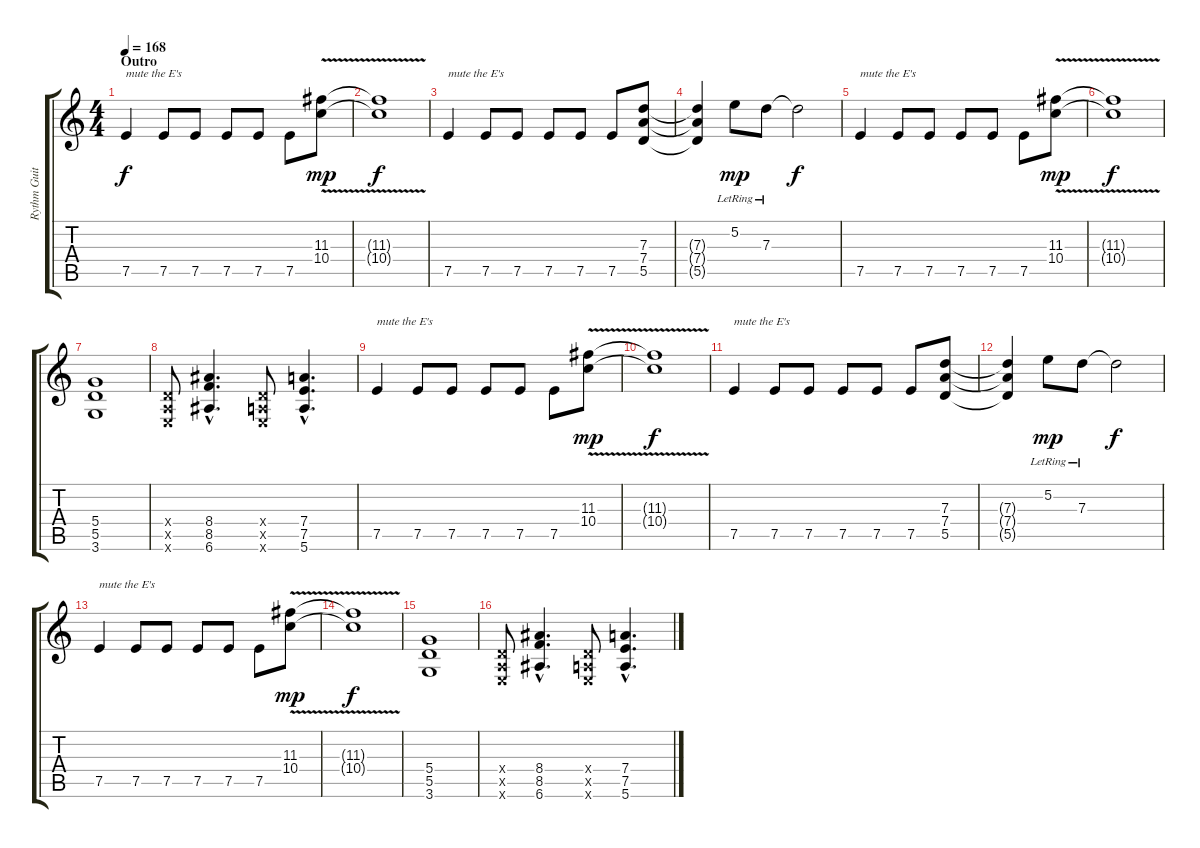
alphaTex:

\track ("Rythm Guitar Two (heavily distorted)" "Rythm Guit") {instrument distortionguitar}
\staff {score tabs}
\tuning (E4 B3 G3 D3 A2 E2) {hide}
\ts (4 4)
\section ("" "Outro")
\tempo 168
\clef g2
\ks c
7.5.4{txt "mute the E's" dy f} 7.5.8 7.5.8 7.5.8 7.5.8 7.5.8 (11.3{v} 10.4{v}).8{dy mp} |
(11.3{t} 10.4{t}).1{dy f} |
7.5.4{txt "mute the E's"} 7.5.8 7.5.8 7.5.8 7.5.8 7.5.8 (7.3 7.4 5.5).8 |
(7.3{t} 7.4{t} 5.5{t}).4 5.2{lr}.8{dy mp} 7.3{lr}.8 7.3{t}.2{dy f} |
7.5.4{txt "mute the E's"} 7.5.8 7.5.8 7.5.8 7.5.8 7.5.8 (11.3{v} 10.4{v}).8{dy mp} |
(11.3{t} 10.4{t}).1{dy f} |
(5.4 5.5 3.6).1 |
(0.4{x} 0.5{x} 0.6{x}).8 (8.4{hac} 8.5{hac} 6.6{hac}).4{d} (0.4{x} 0.5{x} 0.6{x}).8 (7.4{hac} 7.5{hac} 5.6{hac}).4{d} |
7.5.4{txt "mute the E's"} 7.5.8 7.5.8 7.5.8 7.5.8 7.5.8 (11.3{v} 10.4{v}).8{dy mp} |
(11.3{t} 10.4{t}).1{dy f} |
7.5.4{txt "mute the E's"} 7.5.8 7.5.8 7.5.8 7.5.8 7.5.8 (7.3 7.4 5.5).8 |
(7.3{t} 7.4{t} 5.5{t}).4 5.2{lr}.8{dy mp} 7.3{lr}.8 7.3{t}.2{dy f} |
7.5.4{txt "mute the E's"} 7.5.8 7.5.8 7.5.8 7.5.8 7.5.8 (11.3{v} 10.4{v}).8{dy mp} |
(11.3{t} 10.4{t}).1{dy f} |
(5.4 5.5 3.6).1 |
(0.4{x} 0.5{x} 0.6{x}).8 (8.4{hac} 8.5{hac} 6.6{hac}).4{d} (0.4{x} 0.5{x} 0.6{x}).8 (7.4{hac} 7.5{hac} 5.6{hac}).4{d}
